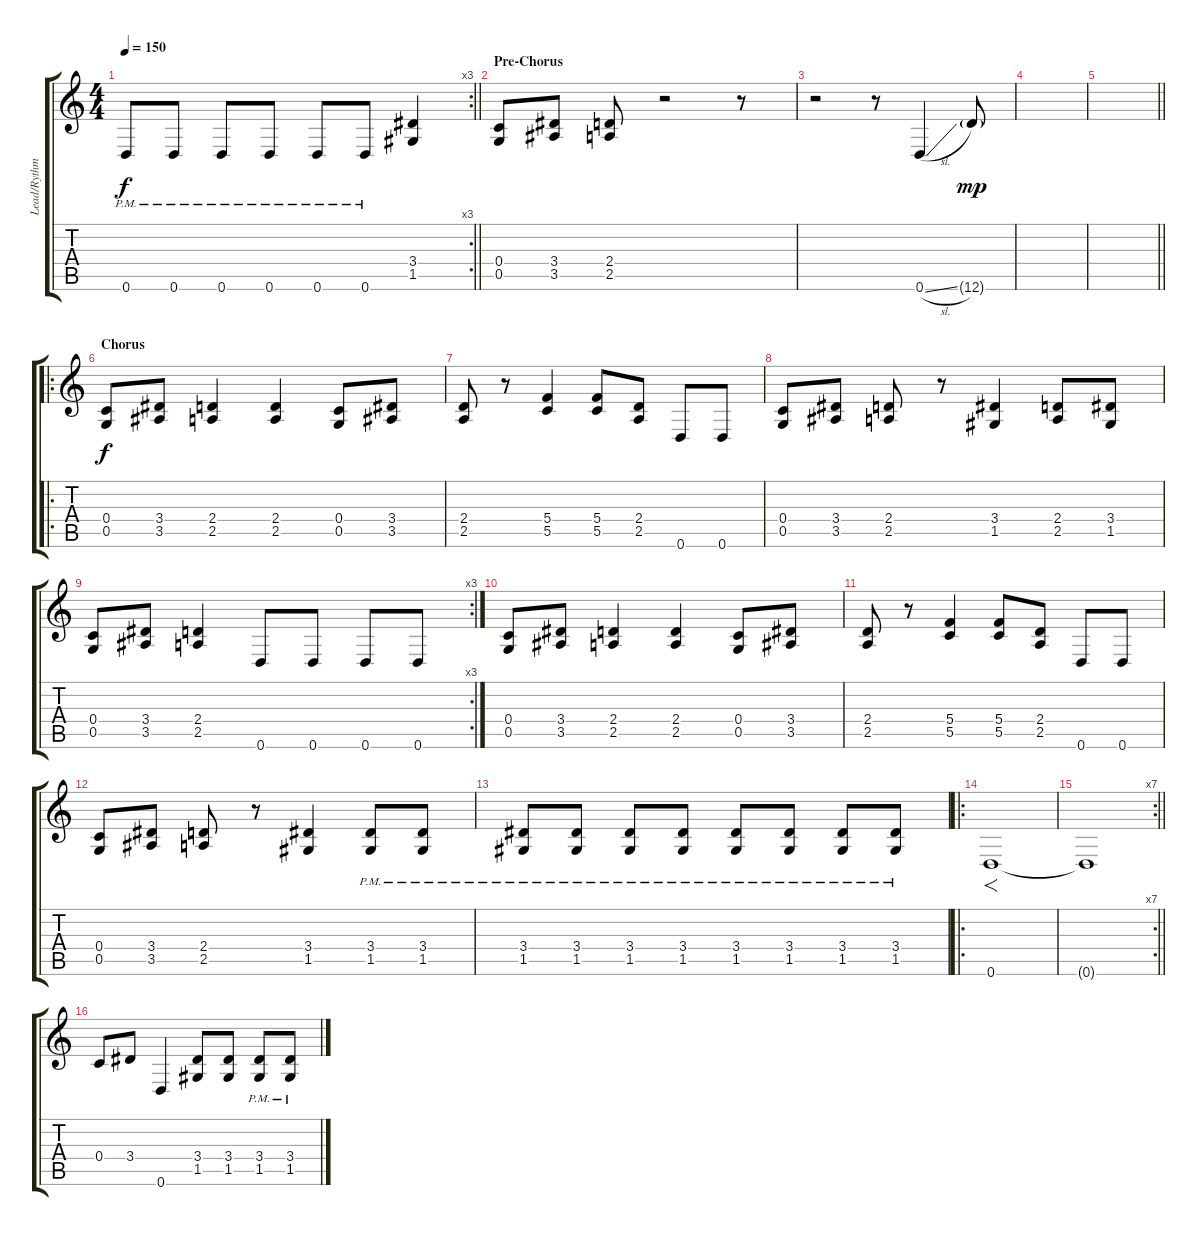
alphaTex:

\track ("Lead/Rythm Guitar" "Lead/Rythm") {instrument distortionguitar}
\staff {score tabs}
\tuning (D4 A3 F3 C3 G2 D2) {hide}
\rc 3
\ts (4 4)
\tempo 150
\clef g2
\barLineRight lightlight
\ks c
0.6{pm}.8{dy f} 0.6{pm}.8 0.6{pm}.8 0.6{pm}.8 0.6{pm}.8 0.6{pm}.8 (3.4 1.5).4 |
\section ("" "Pre-Chorus")
(0.4 0.5).8 (3.4 3.5).8 (2.4 2.5).8 r.2 r.8 |
r.2 r.8 0.6{sl}.4 12.6{g}.8{dy mp} |
|
\barLineRight lightlight
|
\ro
\section ("" "Chorus")
(0.4 0.5).8{dy f} (3.4 3.5).8 (2.4 2.5).4 (2.4 2.5).4 (0.4 0.5).8 (3.4 3.5).8 |
(2.4 2.5).8 r.8 (5.4 5.5).4 (5.4 5.5).8 (2.4 2.5).8 0.6.8 0.6.8 |
(0.4 0.5).8 (3.4 3.5).8 (2.4 2.5).8 r.8 (3.4 1.5).4 (2.4 2.5).8 (3.4 1.5).8 |
\rc 3
(0.4 0.5).8 (3.4 3.5).8 (2.4 2.5).4 0.6.8 0.6.8 0.6.8 0.6.8 |
(0.4 0.5).8 (3.4 3.5).8 (2.4 2.5).4 (2.4 2.5).4 (0.4 0.5).8 (3.4 3.5).8 |
(2.4 2.5).8 r.8 (5.4 5.5).4 (5.4 5.5).8 (2.4 2.5).8 0.6.8 0.6.8 |
(0.4 0.5).8 (3.4 3.5).8 (2.4 2.5).8 r.8 (3.4 1.5).4 (3.4{pm} 1.5{pm}).8 (3.4{pm} 1.5{pm}).8 |
(3.4{pm} 1.5{pm}).8 (3.4{pm} 1.5{pm}).8 (3.4{pm} 1.5{pm}).8 (3.4{pm} 1.5{pm}).8 (3.4{pm} 1.5{pm}).8 (3.4{pm} 1.5{pm}).8 (3.4{pm} 1.5{pm}).8 (3.4{pm} 1.5{pm}).8 |
\ro
0.6.1{f} |
\rc 7
\barLineRight lightlight
0.6{t}.1 |
0.4.8 3.4.8 0.6.4 (3.4 1.5).8 (3.4 1.5).8 (3.4{pm} 1.5{pm}).8 (3.4{pm} 1.5{pm}).8
